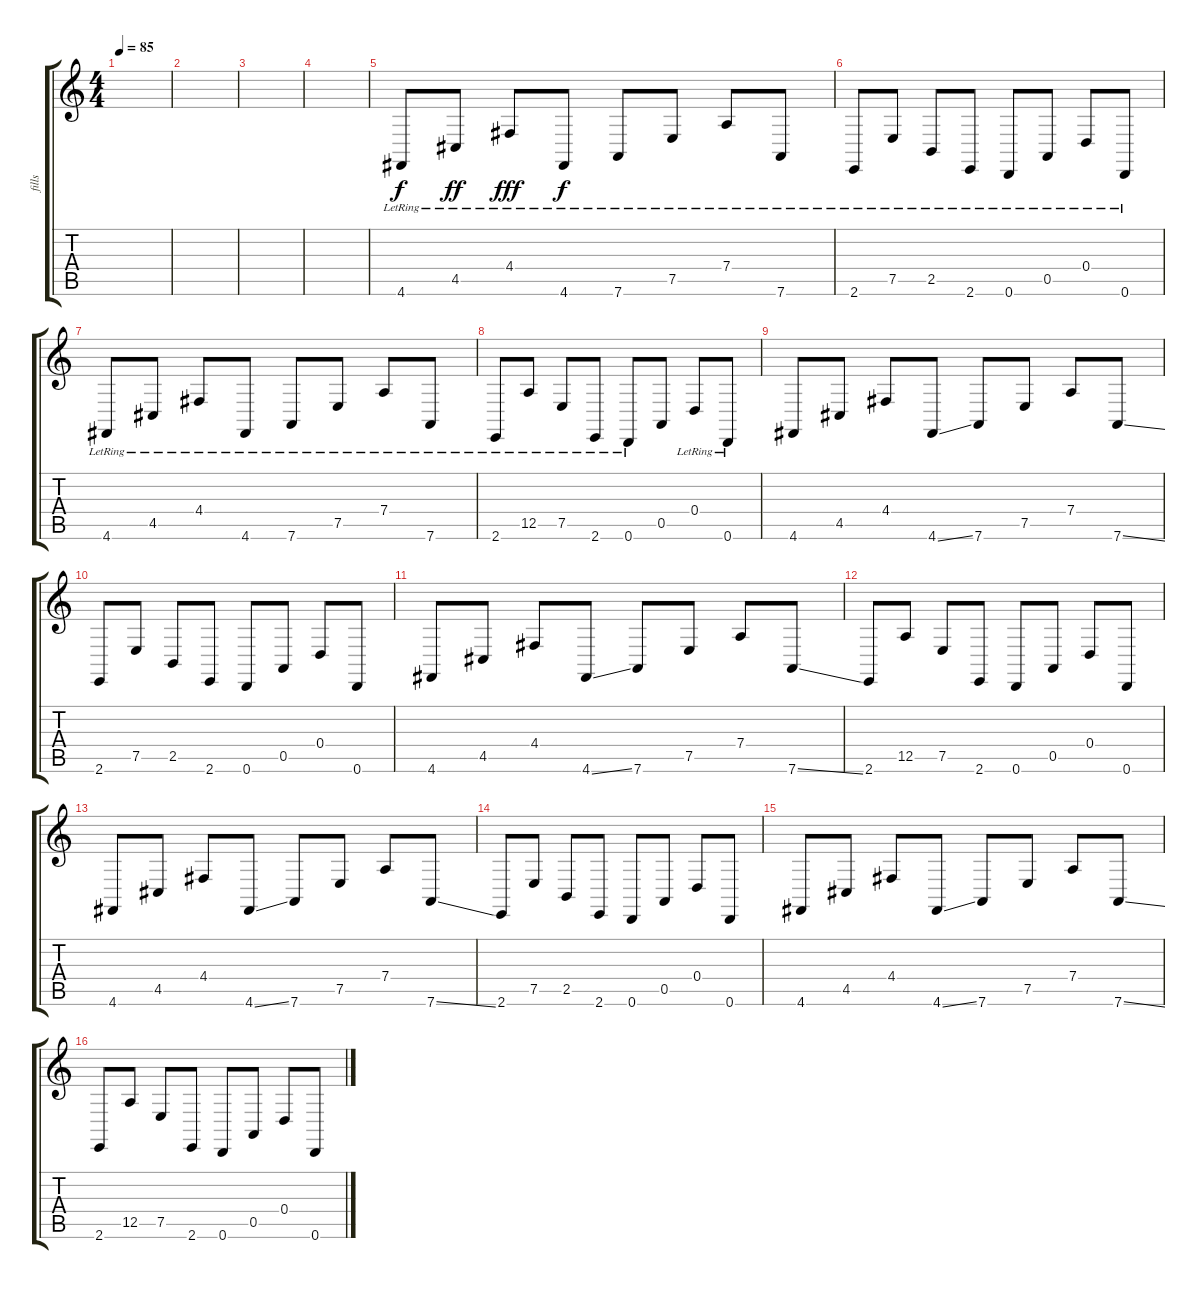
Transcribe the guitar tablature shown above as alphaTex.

\track ("fills" "fills") {instrument synthstrings2}
\staff {score tabs}
\tuning (E4 B3 G3 D3 A2 D2) {hide}
\ts (4 4)
\tempo 85
\clef g2
\ks c
|
|
|
|
4.6{lr}.8{instrument acousticguitarsteel} 4.5{lr}.8{dy ff} 4.4{lr}.8{dy fff} 4.6{lr}.8{dy f} 7.6{lr}.8 7.5{lr}.8 7.4{lr}.8 7.6{lr}.8 |
2.6{lr}.8 7.5{lr}.8 2.5{lr}.8 2.6{lr}.8 0.6{lr}.8 0.5{lr}.8 0.4{lr}.8 0.6{lr}.8 |
4.6{lr}.8 4.5{lr}.8 4.4{lr}.8 4.6{lr}.8 7.6{lr}.8 7.5{lr}.8 7.4{lr}.8 7.6{lr}.8 |
2.6{lr}.8 12.5{lr}.8 7.5{lr}.8 2.6{lr}.8 0.6{lr}.8 0.5.8 0.4{lr}.8 0.6{lr}.8 |
4.6.8 4.5.8 4.4.8 4.6{ss}.8 7.6.8 7.5.8 7.4.8 7.6{ss}.8 |
2.6.8 7.5.8 2.5.8 2.6.8 0.6.8 0.5.8 0.4.8 0.6.8 |
4.6.8 4.5.8 4.4.8 4.6{ss}.8 7.6.8 7.5.8 7.4.8 7.6{ss}.8 |
2.6.8 12.5.8 7.5.8 2.6.8 0.6.8 0.5.8 0.4.8 0.6.8 |
4.6.8{instrument distortionguitar} 4.5.8 4.4.8 4.6{ss}.8 7.6.8 7.5.8 7.4.8 7.6{ss}.8 |
2.6.8 7.5.8 2.5.8 2.6.8 0.6.8 0.5.8 0.4.8 0.6.8 |
4.6.8 4.5.8 4.4.8 4.6{ss}.8 7.6.8 7.5.8 7.4.8 7.6{ss}.8 |
2.6.8 12.5.8 7.5.8 2.6.8 0.6.8 0.5.8 0.4.8 0.6.8
